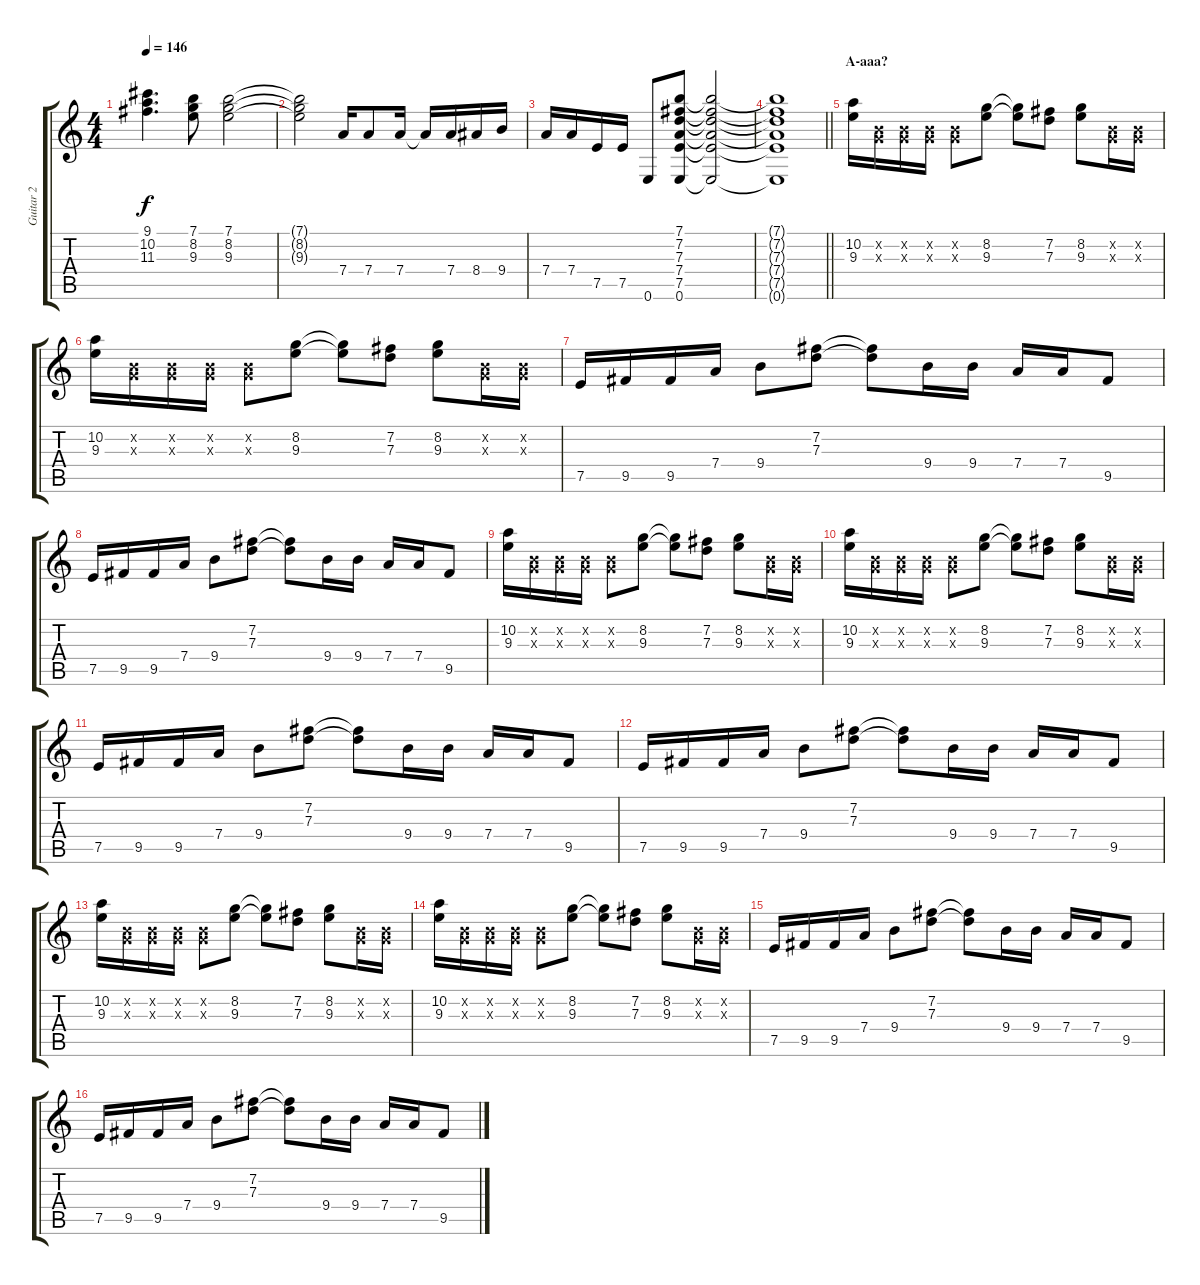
\track ("Guitar 2" "Guitar 2") {instrument overdrivenguitar}
\staff {score tabs}
\tuning (E4 B3 G3 D3 A2 E2) {hide}
\ts (4 4)
\tempo 146
\clef g2
\ks c
(9.1 10.2 11.3).4{d dy f} (7.1 8.2 9.3).8 (7.1 8.2 9.3).2 |
(7.1{t} 8.2{t} 9.3{t}).2 7.4.16 7.4.8 7.4.16 7.4{t}.16 7.4.16 8.4.16 9.4.16 |
7.4.16 7.4.16 7.5.16 7.5.16 0.6.8 (7.1 7.2 7.3 7.4 7.5 0.6).8 (7.1{t} 7.2{t} 7.3{t} 7.4{t} 7.5{t} 0.6{t}).2 |
\barLineRight lightlight
(7.1{t} 7.2{t} 7.3{t} 7.4{t} 7.5{t} 0.6{t}).1 |
\section ("" "A-aaa?")
(10.2 9.3).16 (0.2{x} 0.3{x}).16 (0.2{x} 0.3{x}).16 (0.2{x} 0.3{x}).16 (0.2{x} 0.3{x}).8 (8.2 9.3).8 (8.2{t} 9.3{t}).8 (7.2 7.3).8 (8.2 9.3).8 (0.2{x} 0.3{x}).16 (0.2{x} 0.3{x}).16 |
(10.2 9.3).16 (0.2{x} 0.3{x}).16 (0.2{x} 0.3{x}).16 (0.2{x} 0.3{x}).16 (0.2{x} 0.3{x}).8 (8.2 9.3).8 (8.2{t} 9.3{t}).8 (7.2 7.3).8 (8.2 9.3).8 (0.2{x} 0.3{x}).16 (0.2{x} 0.3{x}).16 |
7.5.16 9.5.16 9.5.16 7.4.16 9.4.8 (7.2 7.3).8 (7.2{t} 7.3{t}).8 9.4.16 9.4.16 7.4.16 7.4.16 9.5.8 |
7.5.16 9.5.16 9.5.16 7.4.16 9.4.8 (7.2 7.3).8 (7.2{t} 7.3{t}).8 9.4.16 9.4.16 7.4.16 7.4.16 9.5.8 |
(10.2 9.3).16 (0.2{x} 0.3{x}).16 (0.2{x} 0.3{x}).16 (0.2{x} 0.3{x}).16 (0.2{x} 0.3{x}).8 (8.2 9.3).8 (8.2{t} 9.3{t}).8 (7.2 7.3).8 (8.2 9.3).8 (0.2{x} 0.3{x}).16 (0.2{x} 0.3{x}).16 |
(10.2 9.3).16 (0.2{x} 0.3{x}).16 (0.2{x} 0.3{x}).16 (0.2{x} 0.3{x}).16 (0.2{x} 0.3{x}).8 (8.2 9.3).8 (8.2{t} 9.3{t}).8 (7.2 7.3).8 (8.2 9.3).8 (0.2{x} 0.3{x}).16 (0.2{x} 0.3{x}).16 |
7.5.16 9.5.16 9.5.16 7.4.16 9.4.8 (7.2 7.3).8 (7.2{t} 7.3{t}).8 9.4.16 9.4.16 7.4.16 7.4.16 9.5.8 |
7.5.16 9.5.16 9.5.16 7.4.16 9.4.8 (7.2 7.3).8 (7.2{t} 7.3{t}).8 9.4.16 9.4.16 7.4.16 7.4.16 9.5.8 |
(10.2 9.3).16 (0.2{x} 0.3{x}).16 (0.2{x} 0.3{x}).16 (0.2{x} 0.3{x}).16 (0.2{x} 0.3{x}).8 (8.2 9.3).8 (8.2{t} 9.3{t}).8 (7.2 7.3).8 (8.2 9.3).8 (0.2{x} 0.3{x}).16 (0.2{x} 0.3{x}).16 |
(10.2 9.3).16 (0.2{x} 0.3{x}).16 (0.2{x} 0.3{x}).16 (0.2{x} 0.3{x}).16 (0.2{x} 0.3{x}).8 (8.2 9.3).8 (8.2{t} 9.3{t}).8 (7.2 7.3).8 (8.2 9.3).8 (0.2{x} 0.3{x}).16 (0.2{x} 0.3{x}).16 |
7.5.16 9.5.16 9.5.16 7.4.16 9.4.8 (7.2 7.3).8 (7.2{t} 7.3{t}).8 9.4.16 9.4.16 7.4.16 7.4.16 9.5.8 |
7.5.16 9.5.16 9.5.16 7.4.16 9.4.8 (7.2 7.3).8 (7.2{t} 7.3{t}).8 9.4.16 9.4.16 7.4.16 7.4.16 9.5.8
